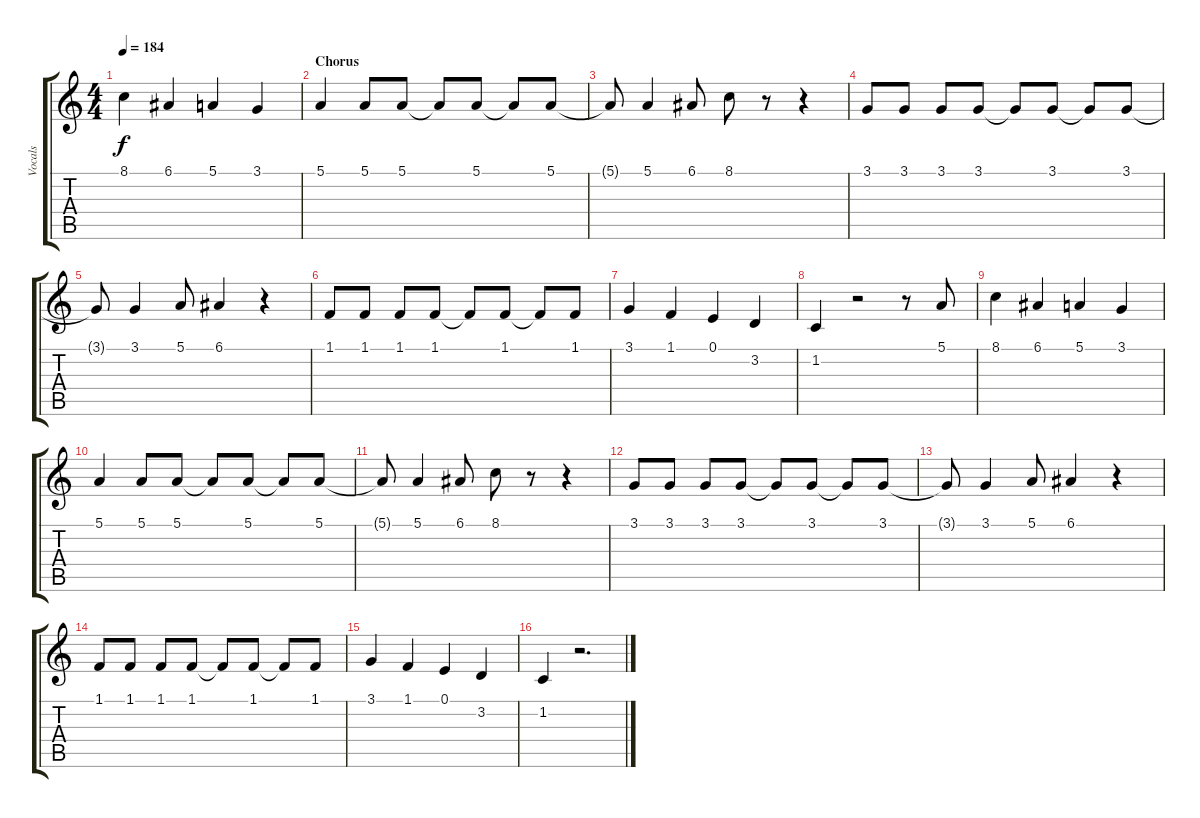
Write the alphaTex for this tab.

\track ("Vocals" "Vocals") {instrument acousticgrandpiano}
\staff {score tabs}
\tuning (E4 B3 G3 D3 A2 E2) {hide}
\ts (4 4)
\tempo 184
\clef g2
\ks c
8.1.4{dy f} 6.1.4 5.1.4 3.1.4 |
\section ("" "Chorus")
5.1.4 5.1.8 5.1.8 5.1{t}.8 5.1.8 5.1{t}.8 5.1.8 |
5.1{t}.8 5.1.4 6.1.8 8.1.8 r.8 r.4 |
3.1.8 3.1.8 3.1.8 3.1.8 3.1{t}.8 3.1.8 3.1{t}.8 3.1.8 |
3.1{t}.8 3.1.4 5.1.8 6.1.4 r.4 |
1.1.8 1.1.8 1.1.8 1.1.8 1.1{t}.8 1.1.8 1.1{t}.8 1.1.8 |
3.1.4 1.1.4 0.1.4 3.2.4 |
1.2.4 r.2 r.8 5.1.8 |
8.1.4 6.1.4 5.1.4 3.1.4 |
5.1.4 5.1.8 5.1.8 5.1{t}.8 5.1.8 5.1{t}.8 5.1.8 |
5.1{t}.8 5.1.4 6.1.8 8.1.8 r.8 r.4 |
3.1.8 3.1.8 3.1.8 3.1.8 3.1{t}.8 3.1.8 3.1{t}.8 3.1.8 |
3.1{t}.8 3.1.4 5.1.8 6.1.4 r.4 |
1.1.8 1.1.8 1.1.8 1.1.8 1.1{t}.8 1.1.8 1.1{t}.8 1.1.8 |
3.1.4 1.1.4 0.1.4 3.2.4 |
1.2.4 r.2{d}
